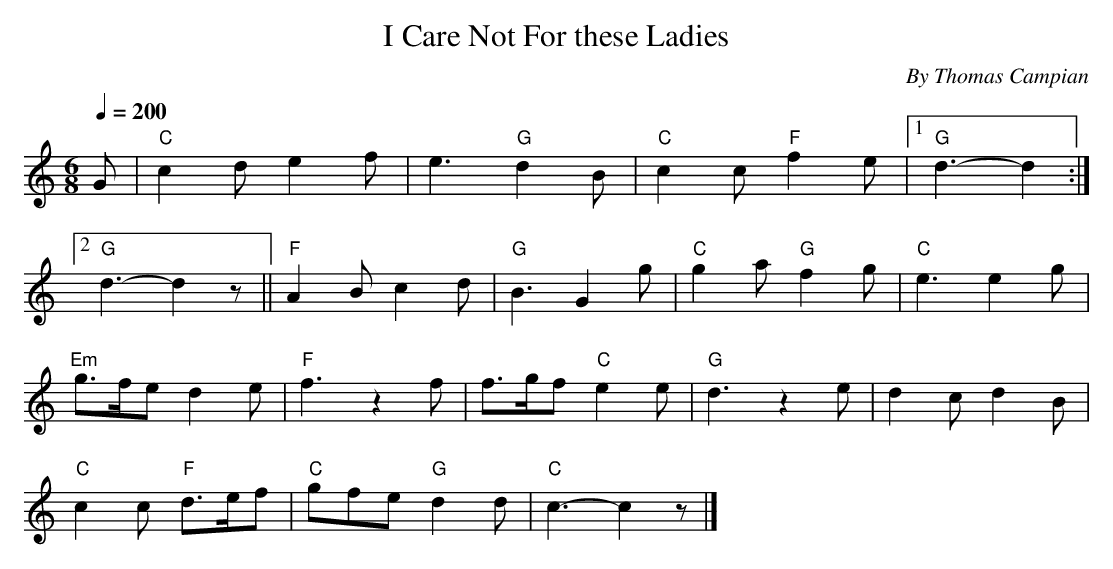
X:1     %Music
T:I Care Not For these Ladies          %Tune name
C:By Thomas Campian          %Tune composer
Q:1/4=200     %Tempo
M:6/8     %Meter
L:1/8     %
K:C
G | "C"c2 d e2 f | e3 "G"d2 B | "C"c2 c "F"f2 e |1"G"d3-d2 :|
[2"G"d3-d2 z||"F"A2 B c2 d | "G"B3 G2 g | "C"g2 a "G"f2 g | "C"e3 e2 g |
"Em"g3/f/e d2 e | "F"f3 z2 f |f3/g/f "C"e2 "^"e | "G"d3 z2 e | d2 c d2 B |
"C"c2 c "F"d3/e/f | "C"gfe "G"d2 d | "C"c3-c2 z |]
